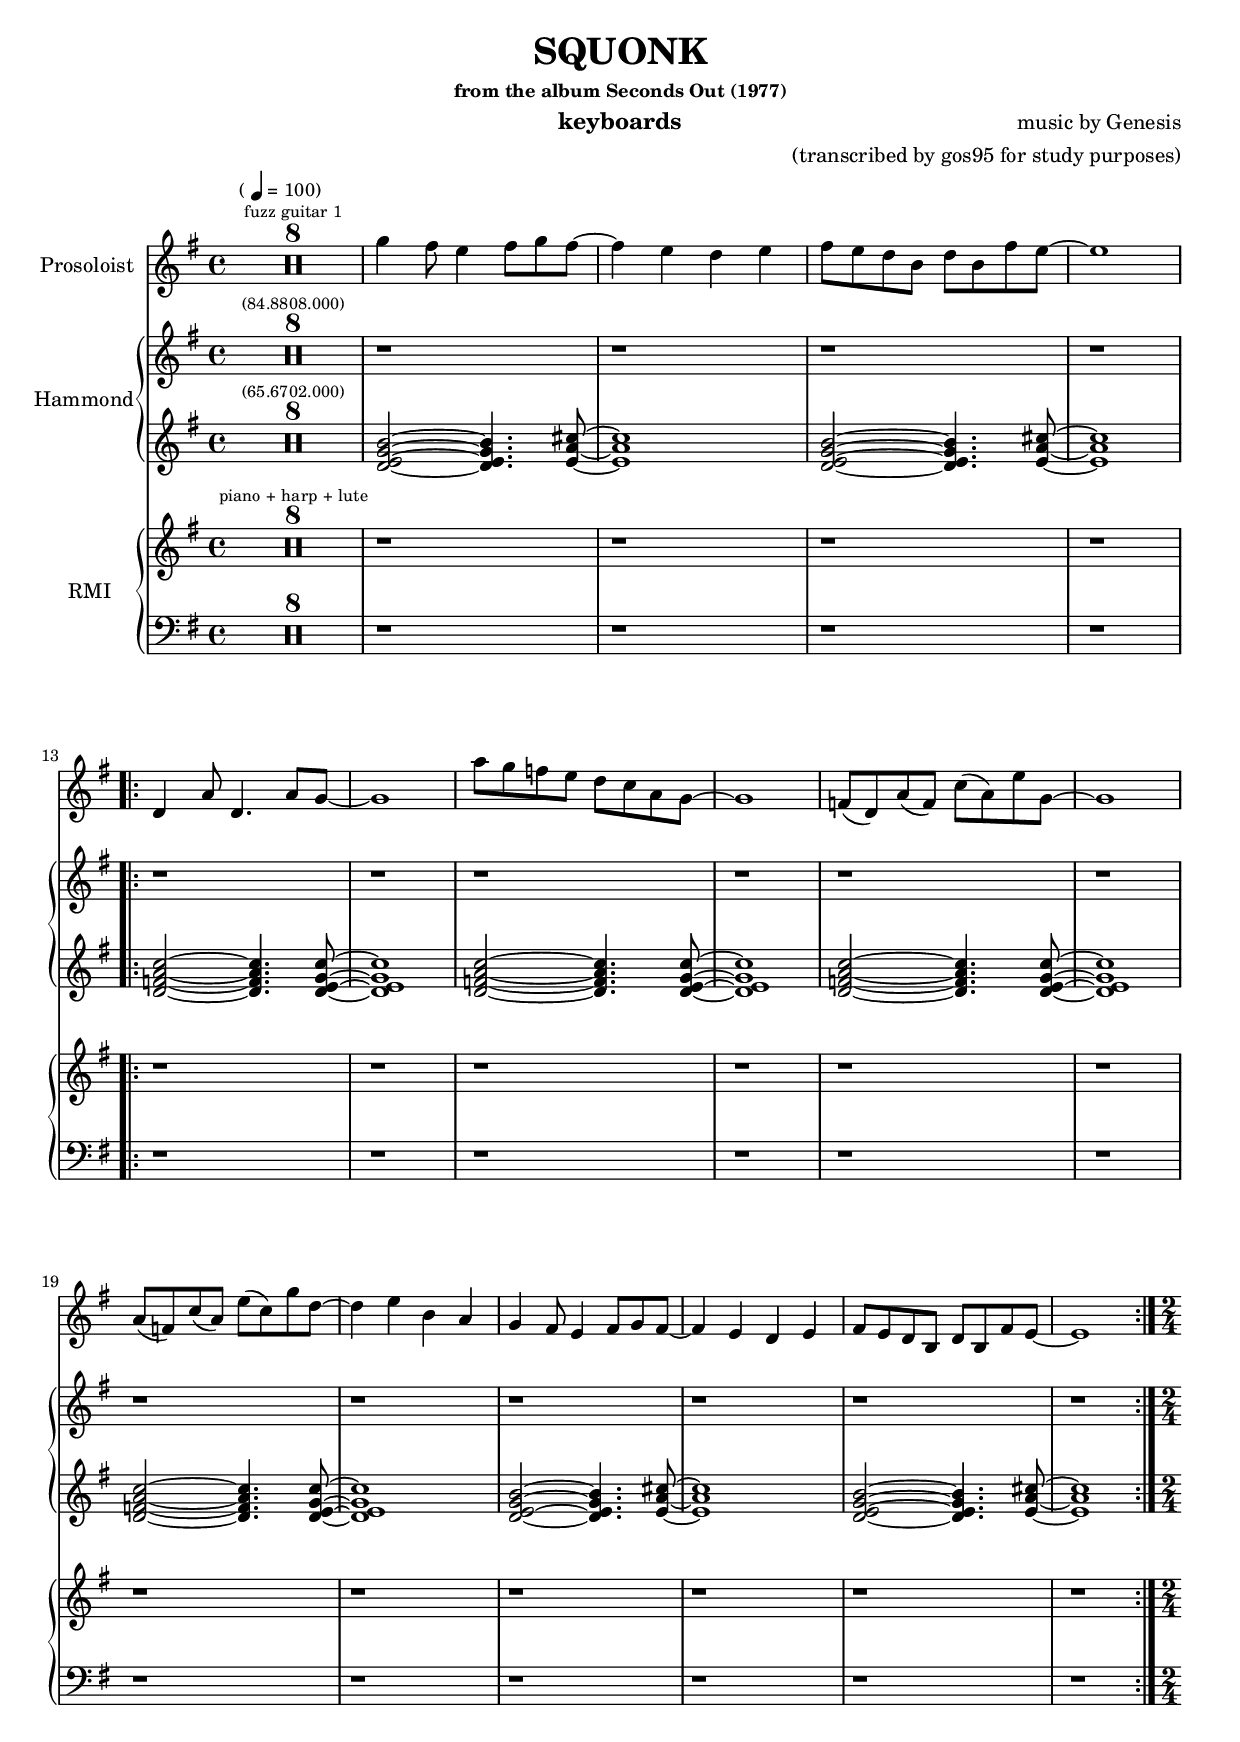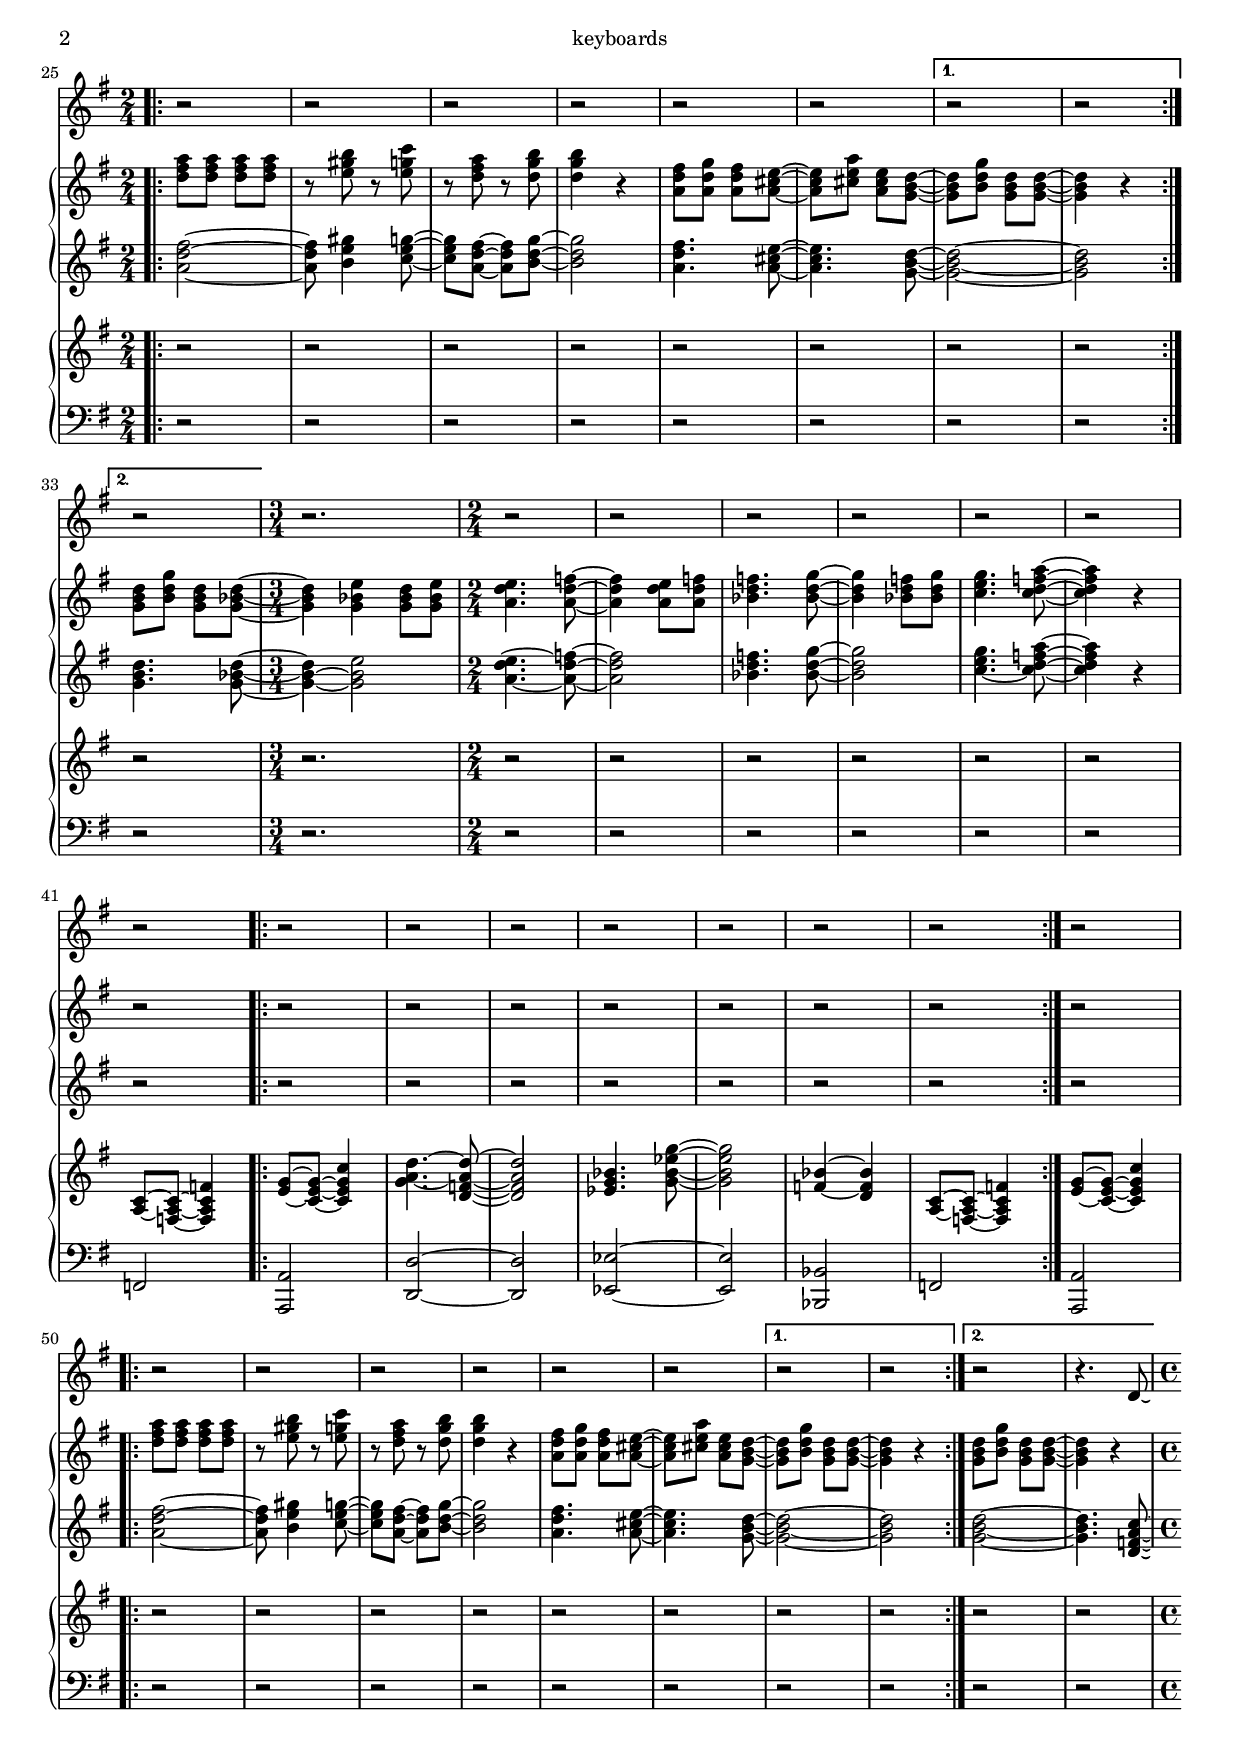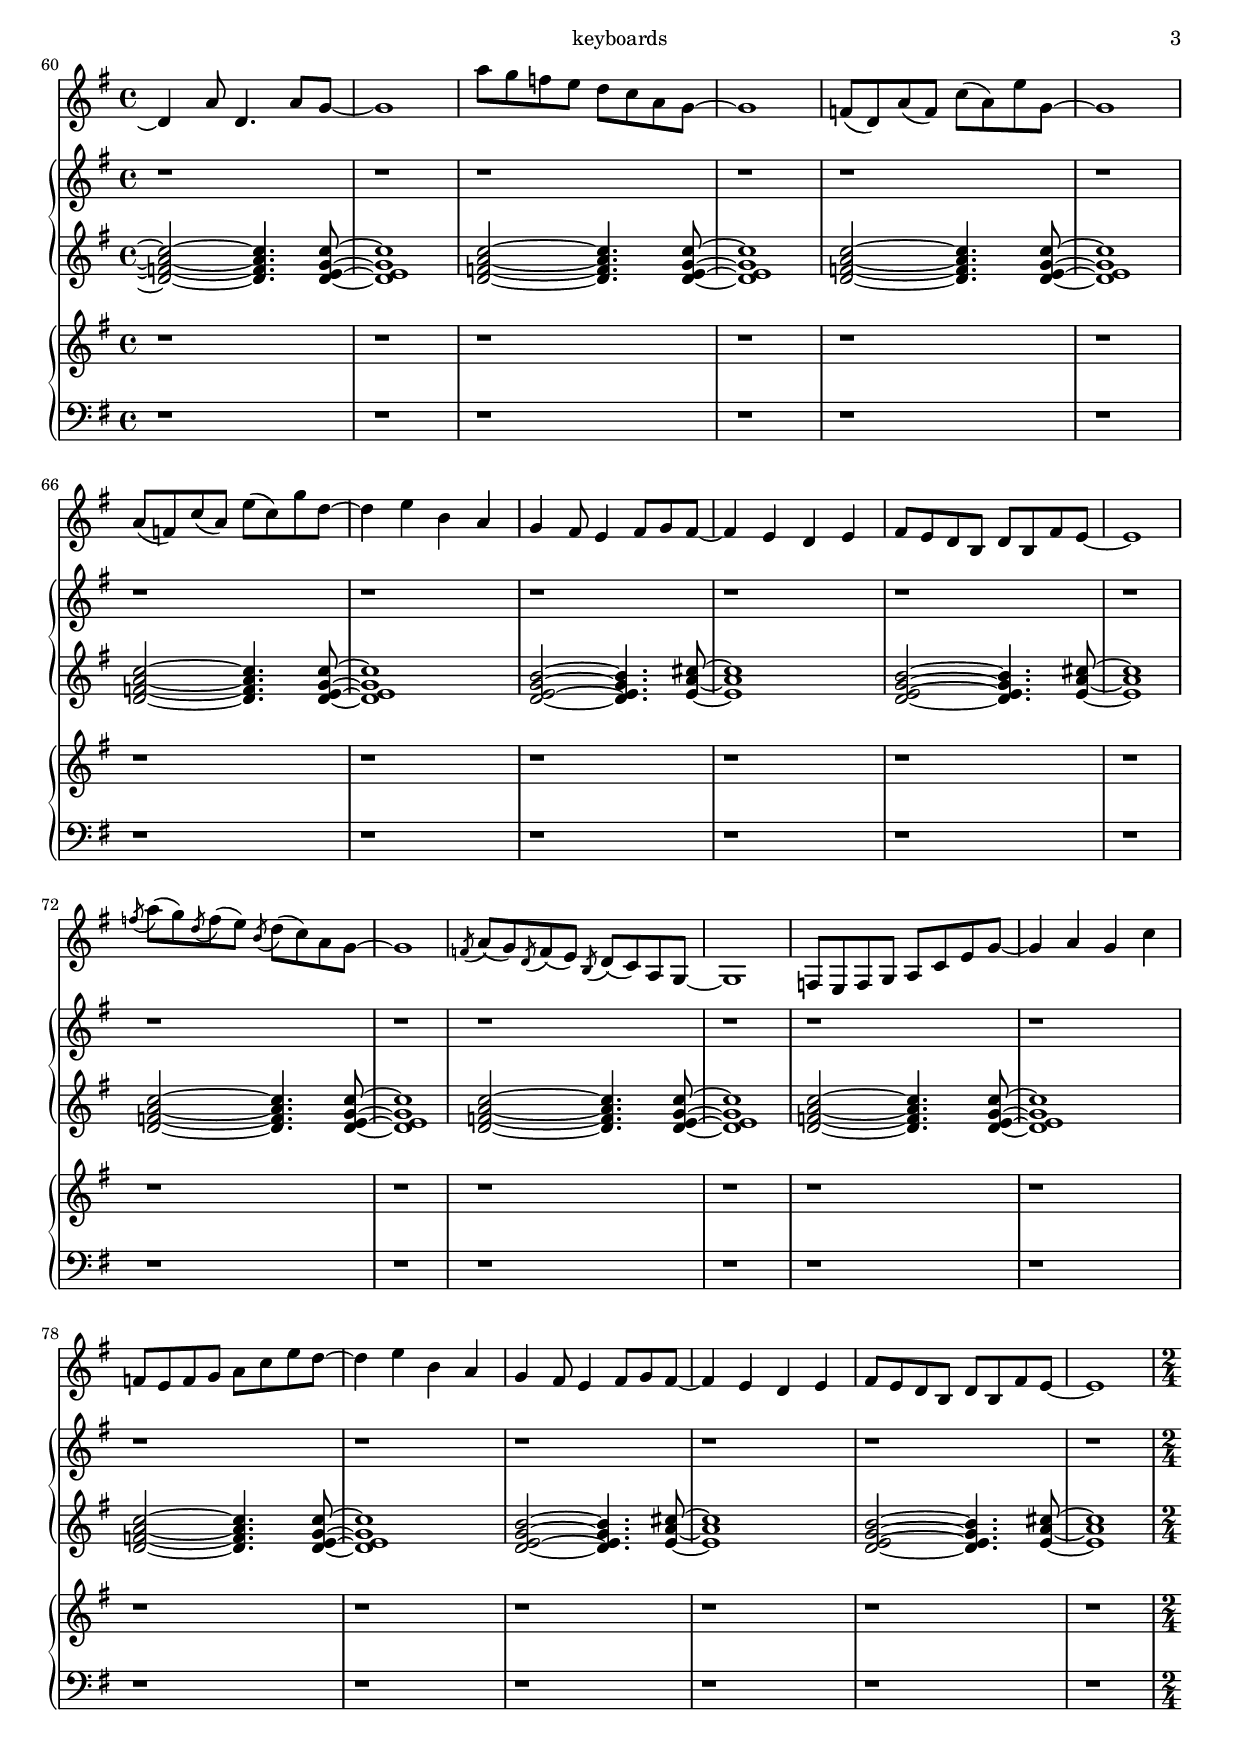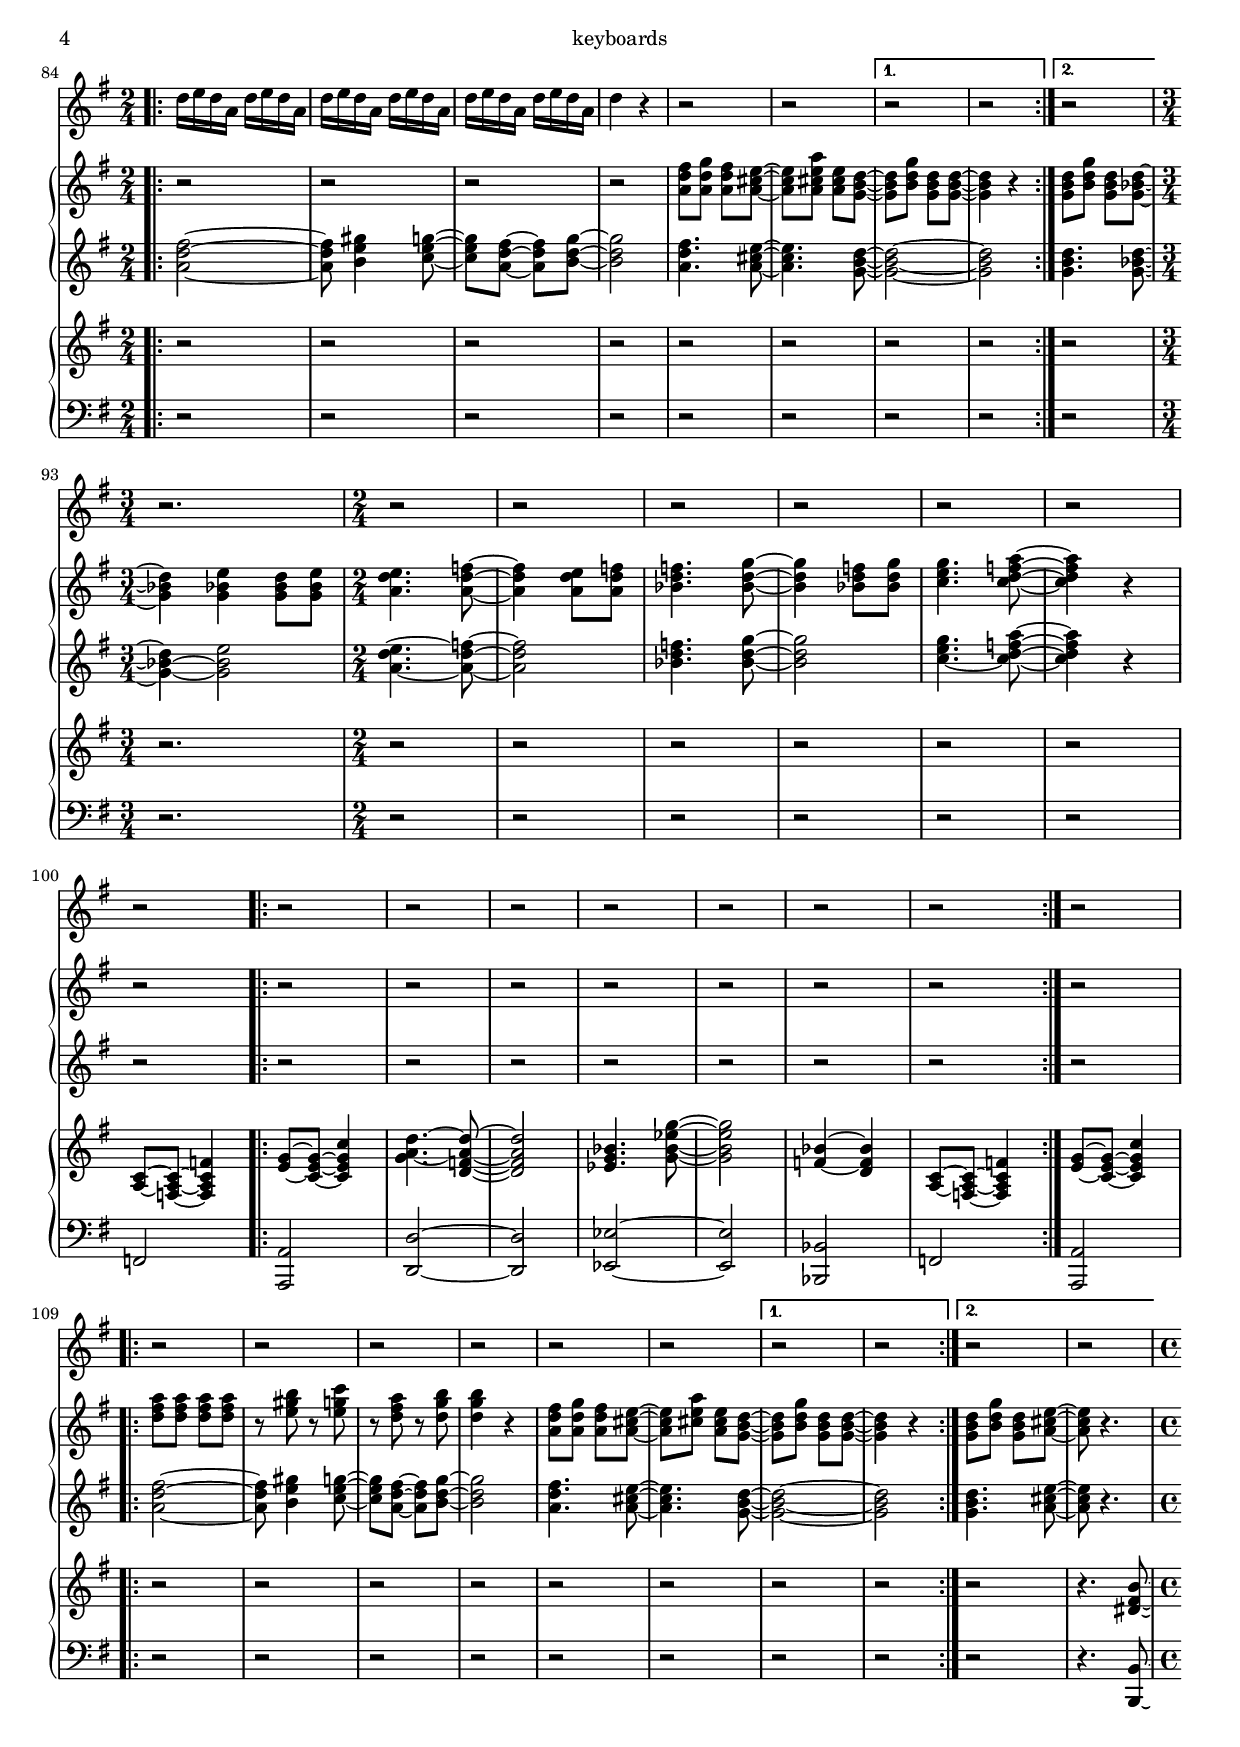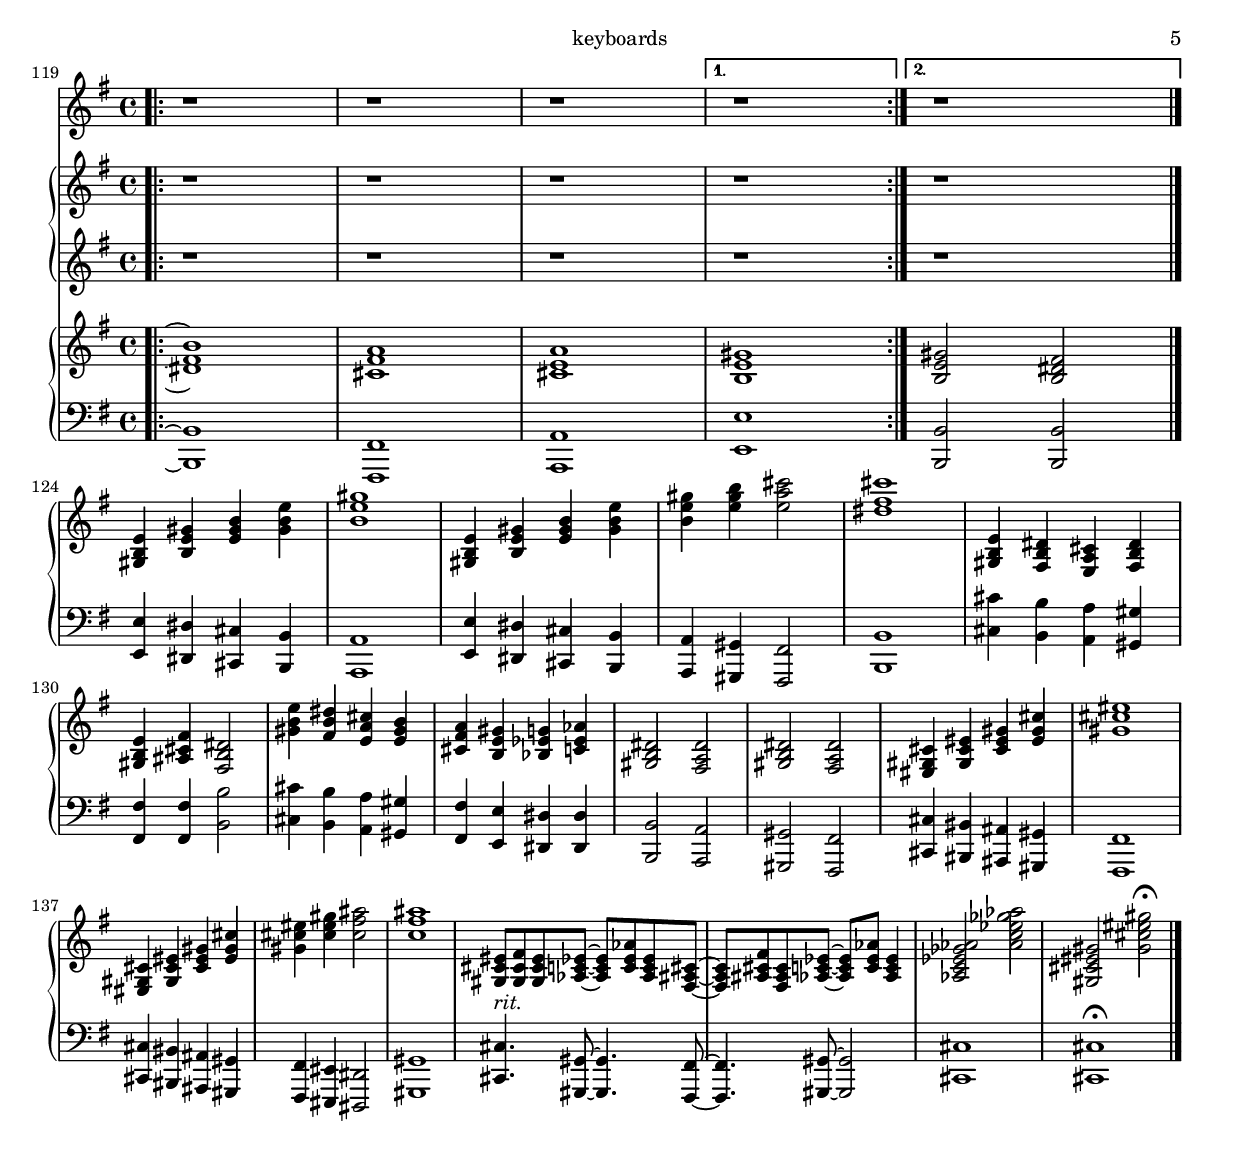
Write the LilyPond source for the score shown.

% ===========================================================================================================
% squonk.ly
%  _____ _        ___            _       ___ _    _      ___   __ _____ _         ___                 _    
% |_   _| |_  ___| _ ) __ _ _ _ | |__ __/ __(_)__| |___ / _ \ / _|_   _| |_  ___ / __|___ _ _  ___ __(_)___
%   | | | ' \/ -_) _ \/ _` | ' \| / /(_-<__ \ / _` / -_) (_) |  _| | | | ' \/ -_) (_ / -_) ' \/ -_|_-< (_-<
%   |_| |_||_\___|___/\__,_|_||_|_\_\/__/___/_\__,_\___|\___/|_|   |_| |_||_\___|\___\___|_||_\___/__/_/__/
%                                                                                                          
% Copyright (c) 2020 Alessandro Fraschetti (mail: gos95@gommagomma.net)
%
% Permission is hereby granted, free of charge, to any person obtaining a copy
% of this software and associated documentation files (the "Software"), to deal
% in the Software without restriction, including without limitation the rights
% to use, copy, modify, merge, publish, distribute, sublicense, and/or sell
% copies of the Software, and to permit persons to whom the Software is
% furnished to do so, subject to the following conditions:
% 
% The above copyright notice and this permission notice shall be included in all
% copies or substantial portions of the Software.
% 
% THE SOFTWARE IS PROVIDED "AS IS", WITHOUT WARRANTY OF ANY KIND, EXPRESS OR
% IMPLIED, INCLUDING BUT NOT LIMITED TO THE WARRANTIES OF MERCHANTABILITY,
% FITNESS FOR A PARTICULAR PURPOSE AND NONINFRINGEMENT. IN NO EVENT SHALL THE
% AUTHORS OR COPYRIGHT HOLDERS BE LIABLE FOR ANY CLAIM, DAMAGES OR OTHER
% LIABILITY, WHETHER IN AN ACTION OF CONTRACT, TORT OR OTHERWISE, ARISING FROM,
% OUT OF OR IN CONNECTION WITH THE SOFTWARE OR THE USE OR OTHER DEALINGS IN THE
% SOFTWARE.
% ===========================================================================================================


\version "2.12.3"
#(ly:set-option 'delete-intermediate-files #t)
#(set-global-staff-size 18)


% ===========================================================================================================
% ------------------------------------------  S E C T I O N S  ----------------------------------------------
% ===========================================================================================================


% -----------------------------------------------------------------------------------------------------------
% --  INTRO  ------------------------------------------------------------------------------------------------
% -----------------------------------------------------------------------------------------------------------
prosoloistIntro = \relative c'' {
	g'4 fis8 e4 		fis8 g fis~
	fis4 e 			d e

	fis8 e d b		d b fis' e~
	e1
}
% -----------------------------------------------------------------------------------------------------------
% --  TEMA-A  -----------------------------------------------------------------------------------------------
% -----------------------------------------------------------------------------------------------------------
prosoloistTemaA = \relative c' {
	d4 a'8 d,4.	a'8 g8~
	g1

	a'8 g f e	d c a g~
	g1

	f8( d) a'( f)	c'( a) e' g,~
	g1

	a8( f) c'( a)	e'( c) g' d~
	d4 e			b a
}
prosoloistTemaAVar = \relative c' {
	\acciaccatura f'8 a8( g) \acciaccatura d f( e)	\acciaccatura b d( c) a g~
	g1

	\acciaccatura f8 a8( g) \acciaccatura d f( e)	\acciaccatura b d( c) a g~
	g1

	f8 e f g 		a c e g~
	g4 a g c

	f,8 e f g 		a c e d~
	d4 e b a
}
hammondLowerTemaA = \relative c' {
	<d f a c>2~				<d f a c>4.		<d e g c>8~
	<d e g c>1

	<d f a c>2~				<d f a c>4.		<d e g c>8~
	<d e g c>1

	<d f a c>2~				<d f a c>4.		<d e g c>8~
	<d e g c>1

	<d f a c>2~				<d f a c>4.		<d e g c>8~
	<d e g c>1
}
% -----------------------------------------------------------------------------------------------------------
% --  TEMA-B  -----------------------------------------------------------------------------------------------
% -----------------------------------------------------------------------------------------------------------
prosoloistTemaB = \relative c' {
	g'4 fis8 e4 		fis8 g fis~
	fis4 e 			d e

	fis8 e d b		d b fis' e~
	e1
}
hammondLowerTemaB = \relative c' {
	<d e g b>2~				<d e g b>4.		<e a cis>8~
	<e a cis>1

	<d e g b>2~				<d e g b>4.		<e a cis>8~
	<e a cis>1
}
% -----------------------------------------------------------------------------------------------------------
% --  RITORNELLO  -------------------------------------------------------------------------------------------
% -----------------------------------------------------------------------------------------------------------
prosoloistRitornelloAVar = \relative c'' {
	d16 e d a   d e d a
	d e d a   d e d a

	d e d a   d e d a 
	d4 r4

	r2
	r2
}
hammondUpperRitornelloAVar = \relative c'' {
	r2
	r2

	r2
	r2

	<a d fis>8 <a d g>8 <a d fis>8 <a cis e>8~ 
	<a cis e>8 <a cis e a>8 <a cis e>8 <g b d>8~
}
hammondUpperRitornelloA = \relative c'' {
	<d fis a>8 <d fis a>8 <d fis a>8 <d fis a>8 
	r8 <e gis b>8 r8 <e g c>8

	r8 <d fis a>8 r8 <d g b>8 
	<d g b>4 r4

	<a d fis>8 <a d g>8 <a d fis>8 <a cis e>8~ 
	<a cis e>8 <cis e a>8 <a cis e>8 <g b d>8~
}
hammondUpperRitornelloAltOne = \relative c'' {
    <g b d>8 <b d g>8 <g b d>8 <g b d>8~
	<g b d>4 r4
}
hammondUpperRitornelloAltTwo = \relative c'' {
    <g b d>8 <b d g>8 <g b d>8 <g bes d>8~
}
hammondUpperRitornelloAltTwoVarB = \relative c'' {
    <g b d>8 <b d g>8 <g b d>8 <a cis e>8~
	<a cis e>8 r4.
}
hammondLowerRitornelloA = \relative c'' {
	<a d fis>2~				
	<a d fis>8 <b e gis>4 <c e g>8~

	<c e g>8 <a d fis>8~ <a d fis>8 <b d g>8~ 
	<b d g>2

	<a d fis>4. <a cis e>8~ 
	<a cis e>4. <g b d>8~
}
hammondLowerRitornelloAltOne = \relative c'' {
	<g b d>2~
	<g b d>2
}
hammondLowerRitornelloAltTwo = \relative c'' {
    <g b d>4.   <g bes d>8~
}
hammondLowerRitornelloAltThree = \relative c'' {
	<g b d>2~
	<g b d>4.		<d f a c>8~
}
hammondLowerRitornelloAltTwoVarB = \relative c'' {
	<g b d>4.		<a cis e>8~
	<a cis e>8 		r4.
}

RMIUpperRitornelloAltTwoVarB = \relative c'' {
	r2
	r4.				<dis, fis b>8~
}
RMILowerRitornelloAltTwoVarB = \relative c {
	r2
	r4.				<b b,>8~
}
% -----------------------------------------------------------------------------------------------------------
% --  BRIDGE  -----------------------------------------------------------------------------------------------
% -----------------------------------------------------------------------------------------------------------
hammondUpperPonteA = \relative c'' {
	<g bes d>4 <g bes e>4   <g bes d>8 <g bes e>8
}
hammondUpperPonteB = \relative c'' {
	<a d e>4. <a d f>8~ <a d f>4   <a d e>8 <a d f>8
	<bes d f>4. <bes d g>8~ <bes d g>4   <bes d f>8 <bes d g>8
	<c e g>4. <c d f a>8~ <c d f a>4 r4
}
hammondLowerPonteA = \relative c'' {
	<g bes d>4~ <g bes e>2
}
hammondLowerPonteB = \relative c'' {
	<a d e>4.~ <a d f>8~ <a d f>2
	<bes d f>4. <bes d g>8~ <bes d g>2
	<c e g>4.~ <c d f a>8~ <c d f a>4 r4
}
% -----------------------------------------------------------------------------------------------------------
% --  TEMA-C  -----------------------------------------------------------------------------------------------
% -----------------------------------------------------------------------------------------------------------
RMIUpperTemaCOne = \relative c' {
	<a c>8~ <f a c>~ <f a c f>4
}
RMIUpperTemaCTwo = \relative c' {
	<e g>8~ <c e g>~  <c e g c>4
	<g' a d>4.~ <d f a d>8~	
	<d f a d>2

	<ees g bes>4. <g bes ees g>8~
	<g bes ees g>2

	<f bes>4~ <d f bes>4
	<a c>8~ <f a c>~ <f a c f>4
}
RMIUpperTemaCThree = \relative c' {
	<e g>8~ <c e g>~  <c e g c>4
}
RMILowerTemaCOne = \relative c {
	f,2
}
RMILowerTemaCTwo = \relative c {
	<a a,>2
	<d d,>2~
	<d d,>

	<ees ees,>2~
	<ees ees,>2

	<bes bes,>2
	f2
}
RMILowerTemaCThree = \relative c {
	<a a,>2
}
% -----------------------------------------------------------------------------------------------------------
% --  BRIDGE-CODA  ------------------------------------------------------------------------------------------
% -----------------------------------------------------------------------------------------------------------
RMIUpperPonteCoda = \relative c' {
	<dis fis b>1
	<cis fis a>1
	<cis e a>1
}
RMIUpperPonteCodaRitA = \relative c' {
	<b e gis>1
}
RMIUpperPonteCodaRitB = \relative c' {
	<b e gis>2		<b dis fis>2
}
RMILowerPonteCoda = \relative c {
	<b b,>1
	<fis fis,>1
	<a a,>1
}
RMILowerPonteCodaRitA = \relative c {
	<e e,>1
}
RMILowerPonteCodaRitB = \relative c {
	<b b,>2 <b b,>2
}
% -----------------------------------------------------------------------------------------------------------
% --  CODA  -------------------------------------------------------------------------------------------------
% -----------------------------------------------------------------------------------------------------------
RMIUpperCoda = \relative c' {
	<gis b e>4	<b e gis>4	<e gis b>4	<gis b e>4
	<b e gis>1

	<gis, b e>4	<b e gis>4	<e gis b>4	<gis b e>4
	<b e gis>4	<e gis b>4	<e a cis>2
	<dis fis cis'>1
	
	<gis,, b e>4	<fis b dis>4	<e a cis>4	<fis b dis>4
	<gis b e>4  <ais cis fis>4	<fis b dis>2
	
	<gis' b e>4	<fis b dis>4	<e a cis>4 <e gis b>4
	<cis fis a>4 <b e gis>4 	<bes ees g>4	<c ees aes>4
	<gis b dis>2	<fis a dis>2
	<gis b dis>2	<fis a dis>2
	
	<eis gis cis>4 <gis cis eis>	<cis eis gis>4	<eis gis cis>4
	<gis cis eis>1
	
	<eis, gis cis>4 <gis cis eis>	<cis eis gis>4	<eis gis cis>4
	<gis cis eis>	<cis eis gis>4	<cis fis ais>2
	<c fis ais>1
	
	<gis, cis eis>8 <gis cis fis>8 <gis cis eis>8 <aes c ees>8~
	<aes c ees>8 <c ees aes>8 <aes c ees>8 <fis ais cis>8~
	<fis ais cis>8 <ais cis fis>8 <fis ais cis>8 <aes c ees>8~
	<aes c ees>8 <c ees aes>8 <aes c ees>4
	<aes c ees ges aes>2 <aes' c ees ges aes>2
	<gis, cis eis gis>2 <gis' cis eis gis>\fermata
}
RMILowerCoda = \relative c {
	<e e,>4 <dis dis,> <cis cis,> <b b,>
	<a a,>1

	<e' e,>4 <dis dis,> <cis cis,> <b b,>
	<a a,> <gis gis,> <fis fis,>2
	<b b,>1

	<cis' cis,>4 <b b,> <a a,> <gis gis,>
	<fis fis,> <fis fis,> <b b,>2

	<cis cis,>4 <b b,> <a a,> <gis gis,>
	<fis fis,> <e e,> <dis dis,> <dis dis,>
	<b b,>2	<a a,>2
	<gis gis,>2	<fis fis,>2

	<cis' cis,>4 <bis bis,> <ais ais,> <gis gis,>
	<fis fis,>1

	<cis' cis,>4 <bis bis,> <ais ais,> <gis gis,>
    <fis fis,>4 <eis eis,> <dis dis,>2
	<gis gis,>1

	<cis cis,>4.^\markup { \italic rit. } <gis gis,>8~ <gis gis,>4. <fis fis,>8~
	<fis fis,>4. <gis gis,>8~ <gis gis,>2
	<cis cis,>1
	<cis cis,>\fermata
}
% ===========================================================================================================
% --------------------------------------------  B U I L D  --------------------------------------------------
% ===========================================================================================================
prosoloistPart = {
    \clef violin
    \key g \major
    \time 4/4

	% INTRO
    \set Score.skipBars = ##t R1*8^\markup { \tiny {fuzz guitar 1} }
	\prosoloistIntro

    \break

	% TEMA A + TEMA B
    \repeat volta 2 {
		\prosoloistTemaA
		\prosoloistTemaB
    }
	
	\break

	% RITORNELLO
	\time 2/4
	\repeat volta 2 {
		r2 r2 r2 r2 r2 r2
    } \alternative {
	    { r2 r2 }
	    { r2 }
    }

	% PONTE
	\time 3/4
	r2.
	\time 2/4
	r2 r2 r2 r2 r2 r2

	\break

	% TEMA-C
%	\time 2/4
	r2
    \repeat volta 2 {
		r2 r2 r2 r2	r2 r2 r2
    }
	r2

	\break

	% RITORNELLO
%	\time 2/4
	\repeat volta 2 {
		r2 r2 r2 r2 r2 r2
    } \alternative {
	    { r2 r2 }
	    { r2 r4. d'8~ }
    }

	\break

	% TEMA A + TEMA B + VARIAZIONE
	\time 4/4
	\prosoloistTemaA
	\prosoloistTemaB
	\break
	\prosoloistTemaAVar
	\prosoloistTemaB

	\break

	% RITORNELLO VARIATO
	\time 2/4
	\repeat volta 2 {
		\prosoloistRitornelloAVar
    } \alternative {
	    { r2 r2 }
	    { r2 }
    }

	\break

	% 2 PONTE
	\time 3/4
	r2.
	\time 2/4
	r2 r2 r2 r2 r2 r2

	\break

	% 2 TEMA-C
%	\time 2/4
	r2
    \repeat volta 2 {
		r2 r2 r2 r2	r2 r2 r2
    }
	r2

	\break

	% RITORNELLO FINALE
%	\time 2/4
	\repeat volta 2 {
		r2 r2 r2 r2 r2 r2
    } \alternative {
	    { r2 r2 }
	    { r2 r2 }
    }

	\break

	% PONTE-CODA
	\time 4/4
	\repeat volta 2 {
		r1 r1 r1
    } \alternative {
	    { r1 }
	    { r1 }
    }

	\break

	% CODA

	\bar "|."
}

hammondUpperPart = {
    \clef violin
    \key g \major
    \time 4/4

	% INTRO
    R1*8^\markup { \tiny { (84.8808.000)} }
	r1 r1 r1 r1

	\break

	% TEMA A + TEMA B
    \repeat volta 2 {
		r1 r1 r1 r1	r1 r1 r1 r1
		r1 r1 r1 r1
    }

	\break

	% RITORNELLO
	\time 2/4
	\repeat volta 2 {
		\hammondUpperRitornelloA
    } \alternative {
	    { \hammondUpperRitornelloAltOne }
	    { \hammondUpperRitornelloAltTwo }
    }

	% PONTE
	\time 3/4
	\hammondUpperPonteA
	\time 2/4
	\hammondUpperPonteB

	\break

	% TEMA-C
%	\time 2/4
	r2
    \repeat volta 2 {
		r2 r2 r2 r2	r2 r2 r2
    }
	r2

	\break

	% RITORNELLO
%	\time 2/4
	\repeat volta 2 {
		\hammondUpperRitornelloA
    } \alternative {
	    { \hammondUpperRitornelloAltOne }
	    { \hammondUpperRitornelloAltOne }
    }

	\break

	% TEMA A + TEMA B + VARIAZIONE
	\time 4/4
	r1 r1 r1 r1	r1 r1 r1 r1
	r1 r1 r1 r1
    r1 r1 r1 r1	r1 r1 r1 r1
	r1 r1 r1 r1

	% RITORNELLO VARIATO
	\time 2/4
	\repeat volta 2 {
		\hammondUpperRitornelloAVar
    } \alternative {
	    { \hammondUpperRitornelloAltOne }
	    { \hammondUpperRitornelloAltTwo }
    }

	\break

	% 2 PONTE
	\time 3/4
	\hammondUpperPonteA
	\time 2/4
	\hammondUpperPonteB

	\break

	% 2 TEMA-C
%	\time 2/4
	r2
    \repeat volta 2 {
		r2 r2 r2 r2	r2 r2 r2
    }
	r2

	\break

	% RITORNELLO FINALE
%	\time 2/4
	\repeat volta 2 {
		\hammondUpperRitornelloA
    } \alternative {
	    { \hammondUpperRitornelloAltOne }
	    { \hammondUpperRitornelloAltTwoVarB }
    }

	\break

	% PONTE-CODA
	\time 4/4
	\repeat volta 2 {
		r1 r1 r1
    } \alternative {
	    { r1 }
	    { r1 }
    }

	\break


	% CODA

	\bar "|."
}

hammondLowerPart = {
    \clef violin
    \key g \major
    \time 4/4

	% INTRO
    R1*8^\markup { \tiny { (65.6702.000)} }
	\hammondLowerTemaB

	\break

	% TEMA A + TEMA B
    \repeat volta 2 {
		\hammondLowerTemaA
		\hammondLowerTemaB
    }

	\break

	% RITORNELLO
	\time 2/4
	\repeat volta 2 {
		\hammondLowerRitornelloA
    } \alternative {
	    { \hammondLowerRitornelloAltOne }
	    { \hammondLowerRitornelloAltTwo }
    }

	% PONTE
	\time 3/4
	\hammondLowerPonteA
	\time 2/4
	\hammondLowerPonteB

	\break

	% TEMA-C
%	\time 2/4
	r2
    \repeat volta 2 {
		r2 r2 r2 r2	r2 r2 r2
    }
	r2

	\break

	% RITORNELLO
%	\time 2/4
	\repeat volta 2 {
		\hammondLowerRitornelloA
    } \alternative {
	    { \hammondLowerRitornelloAltOne }
	    { \hammondLowerRitornelloAltThree }
    }

	\break

	% TEMA A + TEMA B + VARIAZIONE
	\time 4/4
	\hammondLowerTemaA
	\hammondLowerTemaB
	\hammondLowerTemaA
	\hammondLowerTemaB

	% RITORNELLO VARIATO
	\time 2/4
	\repeat volta 2 {
		\hammondLowerRitornelloA
    } \alternative {
	    { \hammondLowerRitornelloAltOne }
	    { \hammondLowerRitornelloAltTwo }
    }

	\break

	% 2 PONTE
	\time 3/4
	\hammondLowerPonteA
	\time 2/4
	\hammondLowerPonteB

	\break

	% 2 TEMA-C
%	\time 2/4
	r2
    \repeat volta 2 {
		r2 r2 r2 r2	r2 r2 r2
    }
	r2

	\break

	% RITORNELLO FINALE
%	\time 2/4
	\repeat volta 2 {
		\hammondLowerRitornelloA
    } \alternative {
	    { \hammondLowerRitornelloAltOne }
	    { \hammondLowerRitornelloAltTwoVarB }
    }

	\break

	% PONTE-CODA
	\time 4/4
	\repeat volta 2 {
		r1 r1 r1
    } \alternative {
	    { r1 }
	    { r1 }
    }

	\break


	% CODA

	\bar "|."
}

RMIUpperPart = {
    \clef violin
    \key g \major
    \time 4/4

	% INTRO
    R1*8^\markup { \tiny {piano + harp + lute} }
	r1 r1 r1 r1

	% TEMA A + TEMA B
    \repeat volta 2 {
		r1 r1 r1 r1	r1 r1 r1 r1
		r1 r1 r1 r1
    }
	
	\break

	% RITORNELLO
	\time 2/4
	\repeat volta 2 {
		r2 r2 r2 r2 r2 r2
    } \alternative {
	    { r2 r2 }
	    { r2 }
    }

	% PONTE
	\time 3/4
	r2.
	\time 2/4
	r2 r2 r2 r2 r2 r2

	\break

	% TEMA-C
%	\time 2/4
	\RMIUpperTemaCOne
    \repeat volta 2 {
		\RMIUpperTemaCTwo
    }
	\RMIUpperTemaCThree

	\break

	% RITORNELLO
%	\time 2/4
	\repeat volta 2 {
		r2 r2 r2 r2 r2 r2
    } \alternative {
	    { r2 r2 }
	    { r2 r2 }
    }

	\break

	% TEMA A + TEMA B + VARIAZIONE
	\time 4/4
	r1 r1 r1 r1	r1 r1 r1 r1
	r1 r1 r1 r1
    r1 r1 r1 r1	r1 r1 r1 r1
	r1 r1 r1 r1

	% RITORNELLO VARIATO
	\time 2/4
	\repeat volta 2 {
		r2 r2 r2 r2 r2 r2
    } \alternative {
	    { r2 r2 }
	    { r2 }
    }

	\break

	% 2 PONTE
	\time 3/4
	r2.
	\time 2/4
	r2 r2 r2 r2 r2 r2

	\break

	% 2 TEMA-C
%	\time 2/4
	\RMIUpperTemaCOne
    \repeat volta 2 {
		\RMIUpperTemaCTwo
    }
	\RMIUpperTemaCThree

	\break

	% RITORNELLO FINALE
%	\time 2/4
	\repeat volta 2 {
		r2 r2 r2 r2 r2 r2
    } \alternative {
	    { r2 r2 }
	    { \RMIUpperRitornelloAltTwoVarB }
    }

	\break

	% PONTE-CODA
	\time 4/4
	\repeat volta 2 {
		\RMIUpperPonteCoda
    } \alternative {
	    { \RMIUpperPonteCodaRitA }
	    { \RMIUpperPonteCodaRitB }
    }

	\break


	% CODA
	\RMIUpperCoda

	\bar "|."
}

RMILowerPart = {
    \clef bass
    \key g \major
    \time 4/4

	% INTRO
    R1*8
	r1 r1 r1 r1

	% TEMA A + TEMA B
    \repeat volta 2 {
		r1 r1 r1 r1	r1 r1 r1 r1
		r1 r1 r1 r1
    }
	
	\break

	% RITORNELLO
	\time 2/4
	\repeat volta 2 {
		r2 r2 r2 r2 r2 r2
    } \alternative {
	    { r2 r2 }
	    { r2 }
    }

	% PONTE
	\time 3/4
	r2.
	\time 2/4
	r2 r2 r2 r2 r2 r2

	\break

	% TEMA-C
%	\time 2/4
	\RMILowerTemaCOne
    \repeat volta 2 {
		\RMILowerTemaCTwo
    }
	\RMILowerTemaCThree

	\break

	% RITORNELLO
%	\time 2/4
	\repeat volta 2 {
		r2 r2 r2 r2 r2 r2
    } \alternative {
	    { r2 r2 }
	    { r2 r2 }
    }

	\break

	% TEMA A + TEMA B + VARIAZIONE
	\time 4/4
	r1 r1 r1 r1	r1 r1 r1 r1
	r1 r1 r1 r1
    r1 r1 r1 r1	r1 r1 r1 r1
	r1 r1 r1 r1

	% RITORNELLO VARIATO
	\time 2/4
	\repeat volta 2 {
		r2 r2 r2 r2 r2 r2
    } \alternative {
	    { r2 r2 }
	    { r2 }
    }

	\break

	% PONTE
	\time 3/4
	r2.
	\time 2/4
	r2 r2 r2 r2 r2 r2

	\break

	% TEMA-C
%	\time 2/4
	\RMILowerTemaCOne
    \repeat volta 2 {
		\RMILowerTemaCTwo
    }
	\RMILowerTemaCThree

	\break

	% RITORNELLO
%	\time 2/4
	\repeat volta 2 {
		r2 r2 r2 r2 r2 r2
    } \alternative {
	    { r2 r2 }
	    { \RMILowerRitornelloAltTwoVarB }
    }

	\break

	% PONTE-CODA
	\time 4/4
	\repeat volta 2 {
		\RMILowerPonteCoda
    } \alternative {
	    { \RMILowerPonteCodaRitA }
	    { \RMILowerPonteCodaRitB }
    }

	\break


	% CODA
	\RMILowerCoda

	\bar "|."
}


% ===========================================================================================================
% ---------------------------------------------  B O O K  ---------------------------------------------------
% ===========================================================================================================
\book {

    \header {
        title       = \markup {\larger "SQUONK"}
        subtitle    = ""
        subsubtitle = "from the album Seconds Out (1977)"
        instrument  = "keyboards"
        composer    = "music by Genesis"
        arranger    = "(transcribed by gos95 for study purposes)"
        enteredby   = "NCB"
        piece       = \markup { \bold "                             " \smaller { (\note #"4"#1 = 100) } }
%		copyright   = "Copyright (c) 2020 Alessandro Fraschetti (mail: gos95@gommagomma.net)"
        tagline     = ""
    }

    \score {
	    <<
  	        \new Staff = "Prosoloist" \with { midiInstrument = #"lead 2 (sawtooth)" }
	        <<
		        \set Staff.instrumentName = \markup { "Prosoloist" }
	            \prosoloistPart
            >>

            \new PianoStaff = "Hammond" \with {midiInstrument = #"rock organ" }
		    <<
                \set PianoStaff.instrumentName = "Hammond"
	            \new Staff = upper \hammondUpperPart
	            \new Staff = lower \hammondLowerPart
            >>

            \new PianoStaff = "RMI" \with {midiInstrument = #"electric piano 1" }
		    <<
                \set PianoStaff.instrumentName = "RMI"
	            \new Staff = upper \RMIUpperPart
	            \new Staff = lower \RMILowerPart
            >>
		>>
	    \layout { \context { \override VerticalAlignment #'forced-distance = #8 } }
	    \midi { \context { \Score tempoWholesPerMinute = #(ly:make-moment 100 4) } }
    }

}
